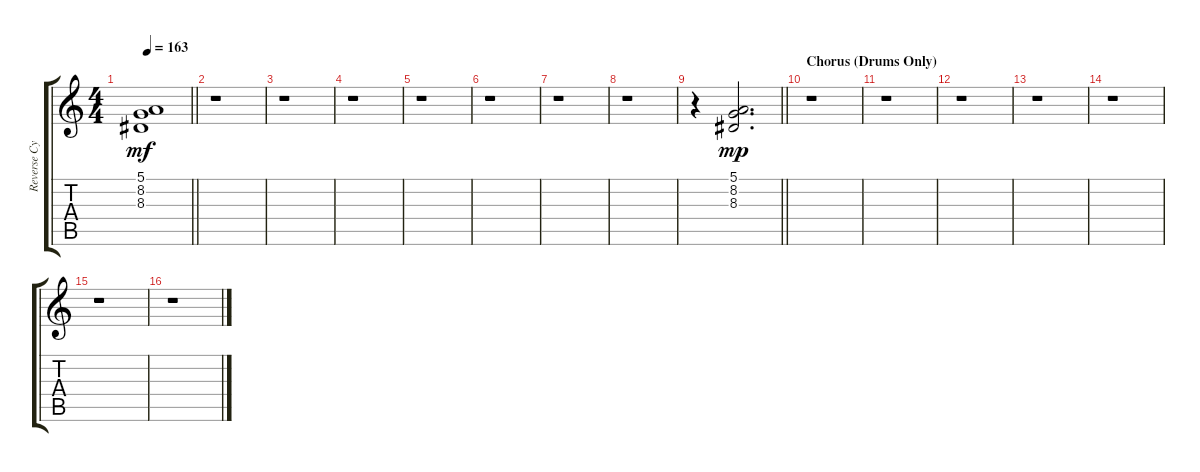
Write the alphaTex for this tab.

\track ("Reverse Cymbal" "Reverse Cy") {instrument reversecymbal}
\staff {score tabs}
\tuning (E4 B3 G3 D3 A2 E2) {hide}
\ts (4 4)
\tempo 163
\clef g2
\barLineRight lightlight
\ks c
(5.1 8.2 8.3).1{dy mf} |
r.1 |
r.1 |
r.1 |
r.1 |
r.1 |
r.1 |
r.1 |
\barLineRight lightlight
r.4 (5.1 8.2 8.3).2{d dy mp} |
\section ("" "Chorus (Drums Only)")
r.1 |
r.1 |
r.1 |
r.1 |
r.1 |
r.1 |
r.1
